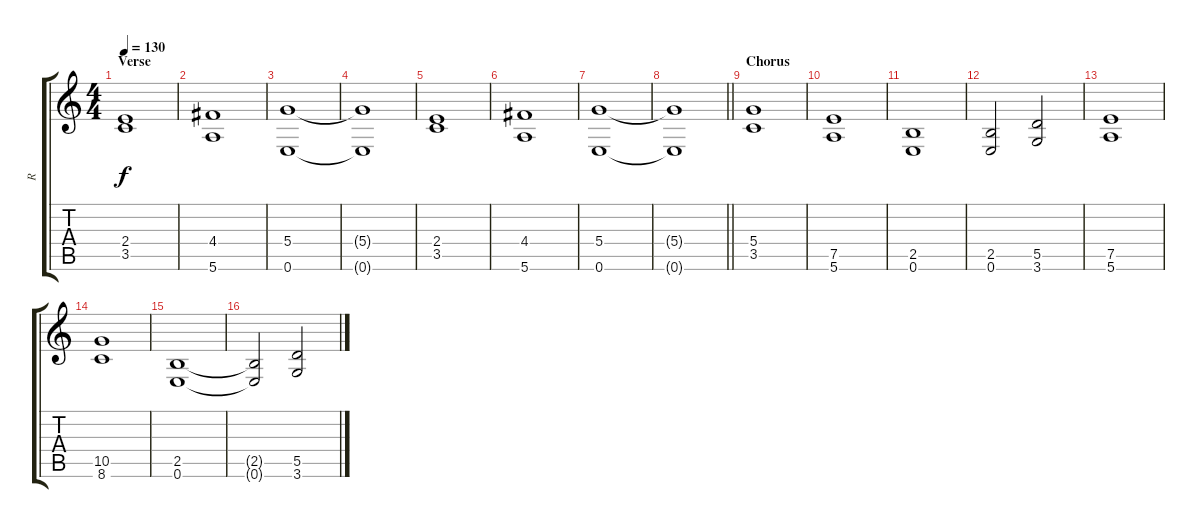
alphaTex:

\track ("R" "R") {instrument distortionguitar}
\staff {score tabs}
\tuning (E4 B3 G3 D3 A2 E2) {hide}
\ts (4 4)
\section ("" "Verse")
\tempo 130
\clef g2
\ks c
(2.4 3.5).1{dy f instrument electricguitarjazz} |
(4.4 5.6).1 |
(5.4 0.6).1 |
(5.4{t} 0.6{t}).1 |
(2.4 3.5).1 |
(4.4 5.6).1 |
(5.4 0.6).1 |
\barLineRight lightlight
(5.4{t} 0.6{t}).1 |
\section ("" "Chorus")
(5.4 3.5).1{instrument distortionguitar} |
(7.5 5.6).1 |
(2.5 0.6).1 |
(2.5 0.6).2 (5.5 3.6).2 |
(7.5 5.6).1 |
(10.5 8.6).1 |
(2.5 0.6).1 |
(2.5{t} 0.6{t}).2 (5.5 3.6).2
